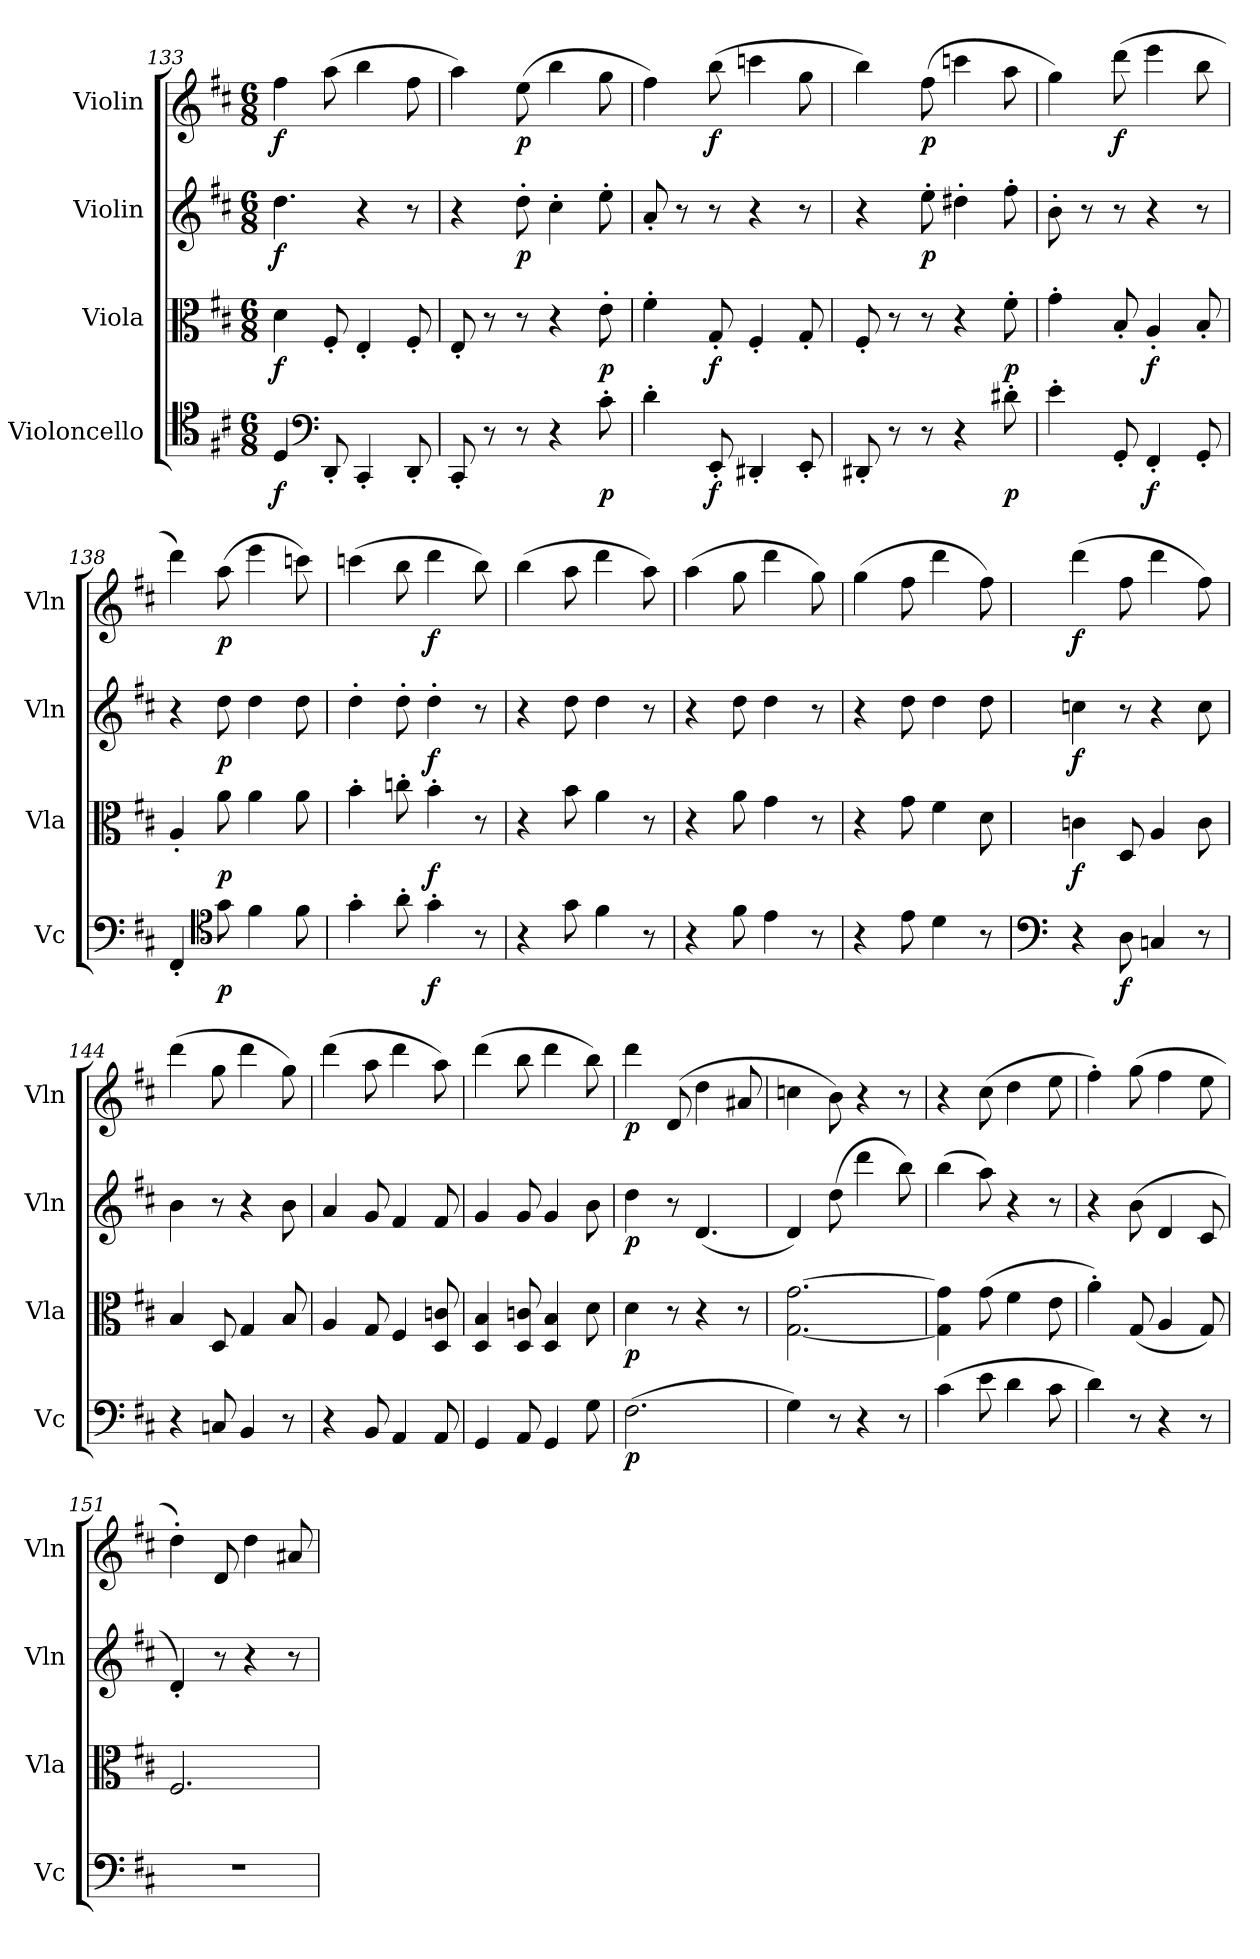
**kern	**dynam	**kern	**dynam	**kern	**dynam	**kern	**dynam
*part4	*part4	*part3	*part3	*part2	*part2	*part1	*part1
*staff4	*staff4	*staff3	*staff3	*staff2	*staff2	*staff1	*staff1
*I"Violoncello	*	*I"Viola	*	*I"Violin	*	*I"Violin	*
*I'Vc	*	*I'Vla	*	*I'Vln	*	*I'Vln	*
*clefC4	*	*clefC3	*	*clefG2	*	*clefG2	*
*k[f#c#]	*	*k[f#c#]	*	*k[f#c#]	*	*k[f#c#]	*
*D:	*	*D:	*	*D:	*	*D:	*
*M6/8	*	*M6/8	*	*M6/8	*	*M6/8	*
=133	=133	=133	=133	=133	=133	=133	=133
4D/	f	4d\	f	4.dd\	f	4ff#\	f
*clefF4	*	*	*	*	*	*	*
8DD'/	.	8F#'/	.	.	.	(8aa\	.
4CC#'/	.	4E'/	.	4r	.	4bb\	.
8DD'/	.	8F#'/	.	8r	.	8ff#\	.
=134	=134	=134	=134	=134	=134	=134	=134
8CC#'/	.	8E'/	.	4r	.	4aa\)	.
8r	.	8r	.	.	.	.	.
8r	.	8r	.	8dd'\	p	(8ee\	p
4r	.	4r	.	4cc#'\	.	4bb\	.
8c#'\	p	8e'\	p	8ee'\	.	8gg\	.
=135	=135	=135	=135	=135	=135	=135	=135
4d'\	.	4f#'\	.	8a'/	.	4ff#\)	.
.	.	.	.	8r	.	.	.
8EE'/	f	8G'/	f	8r	.	(8bb\	f
4DD#X'/	.	4F#'/	.	4r	.	4cccn\	.
8EE'/	.	8G'/	.	8r	.	8gg\	.
=136	=136	=136	=136	=136	=136	=136	=136
8DD#X'/	.	8F#'/	.	4r	.	4bb\)	.
8r	.	8r	.	.	.	.	.
8r	.	8r	.	8ee'\	p	(8ff#\	p
4r	.	4r	.	4dd#X'\	.	4cccn\	.
8d#X'\	p	8f#'\	p	8ff#'\	.	8aa\	.
=137	=137	=137	=137	=137	=137	=137	=137
4e'\	.	4g'\	.	8b'\	.	4gg\)	.
.	.	.	.	8r	.	.	.
8GG'/	.	8B'/	.	8r	.	(8ddd\	f
4FF#'/	f	4A'/	f	4r	.	4eee\	.
8GG'/	.	8B'/	.	8r	.	8bb\	.
=138	=138	=138	=138	=138	=138	=138	=138
4FF#'/	.	4A'/	.	4r	.	4ddd\)	.
*clefC4	*	*	*	*	*	*	*
8g\	p	8a\	p	8dd\	p	(8aa\	p
4f#\	.	4a\	.	4dd\	.	4eee\	.
8f#\	.	8a\	.	8dd\	.	8cccn\)	.
=139	=139	=139	=139	=139	=139	=139	=139
4g'\	.	4b'\	.	4dd'\	.	(4cccn\	.
8a'\	.	8ccn'\	.	8dd'\	.	8bb\	.
4g'\	f	4b'\	f	4dd'\	f	4ddd\	f
8r	.	8r	.	8r	.	8bb\)	.
=140	=140	=140	=140	=140	=140	=140	=140
4r	.	4r	.	4r	.	(4bb\	.
8g\	.	8b\	.	8dd\	.	8aa\	.
4f#\	.	4a\	.	4dd\	.	4ddd\	.
8r	.	8r	.	8r	.	8aa\)	.
=141	=141	=141	=141	=141	=141	=141	=141
4r	.	4r	.	4r	.	(4aa\	.
8f#\	.	8a\	.	8dd\	.	8gg\	.
4e\	.	4g\	.	4dd\	.	4ddd\	.
8r	.	8r	.	8r	.	8gg\)	.
=142	=142	=142	=142	=142	=142	=142	=142
4r	.	4r	.	4r	.	(4gg\	.
8e\	.	8g\	.	8dd\	.	8ff#\	.
4d\	.	4f#\	.	4dd\	.	4ddd\	.
8r	.	8d\	.	8dd\	.	8ff#\)	.
=143	=143	=143	=143	=143	=143	=143	=143
*clefF4	*	*	*	*	*	*	*
4r	.	4cn\	f	4ccn\	f	(4ddd\	f
8D\	f	8D/	.	8r	.	8ff#\	.
4Cn/	.	4A/	.	4r	.	4ddd\	.
8r	.	8c\	.	8cc\	.	8ff#\)	.
=144	=144	=144	=144	=144	=144	=144	=144
4r	.	4B/	.	4b\	.	(4ddd\	.
8Cn/	.	8D/	.	8r	.	8gg\	.
4BB/	.	4G/	.	4r	.	4ddd\	.
8r	.	8B/	.	8b\	.	8gg\)	.
=145	=145	=145	=145	=145	=145	=145	=145
4r	.	4A/	.	4a/	.	(4ddd\	.
8BB/	.	8G/	.	8g/	.	8aa\	.
4AA/	.	4F#/	.	4f#/	.	4ddd\	.
8AA/	.	8D/ 8cn/	.	8f#/	.	8aa\)	.
=146	=146	=146	=146	=146	=146	=146	=146
4GG/	.	4D/ 4B/	.	4g/	.	(4ddd\	.
8AA/	.	8D/ 8cn/	.	8g/	.	8bb\	.
4GG/	.	4D/ 4B/	.	4g/	.	4ddd\	.
8G\	.	8d\	.	8b\	.	8bb\)	.
=147	=147	=147	=147	=147	=147	=147	=147
(2.F#\	p	4d\	p	4dd\	p	4ddd\	p
.	.	8r	.	8r	.	(8d/	.
.	.	4r	.	(4.d/	.	4dd\	.
.	.	8r	.	.	.	8a#X/	.
=148	=148	=148	=148	=148	=148	=148	=148
4G\)	.	[2.G\ [2.g\	.	4d/)	.	4ccn\	.
8r	.	.	.	(8dd\	.	8b\)	.
4r	.	.	.	4ddd\	.	4r	.
8r	.	.	.	8bb\)	.	8r	.
=149	=149	=149	=149	=149	=149	=149	=149
(4c#\	.	4G]\ 4g]\	.	(4bb\	.	4r	.
8e\	.	(8g\	.	8aa\)	.	(8cc#\	.
4d\	.	4f#\	.	4r	.	4dd\	.
8c#\	.	8e\	.	8r	.	8ee\	.
=150	=150	=150	=150	=150	=150	=150	=150
4d\)	.	4a'\)	.	4r	.	4ff#'\)	.
8r	.	(8G/	.	(8b\	.	(8gg\	.
4r	.	4A/	.	4d/	.	4ff#\	.
8r	.	8G/)	.	8c#/	.	8ee\	.
=151	=151	=151	=151	=151	=151	=151	=151
2.r	.	2.F#/	.	4d'/)	.	4dd'\)	.
.	.	.	.	8r	.	8d/	.
.	.	.	.	4r	.	4dd\	.
.	.	.	.	8r	.	8a#X/	.
=	=	=	=	=	=	=	=
*-	*-	*-	*-	*-	*-	*-	*-
